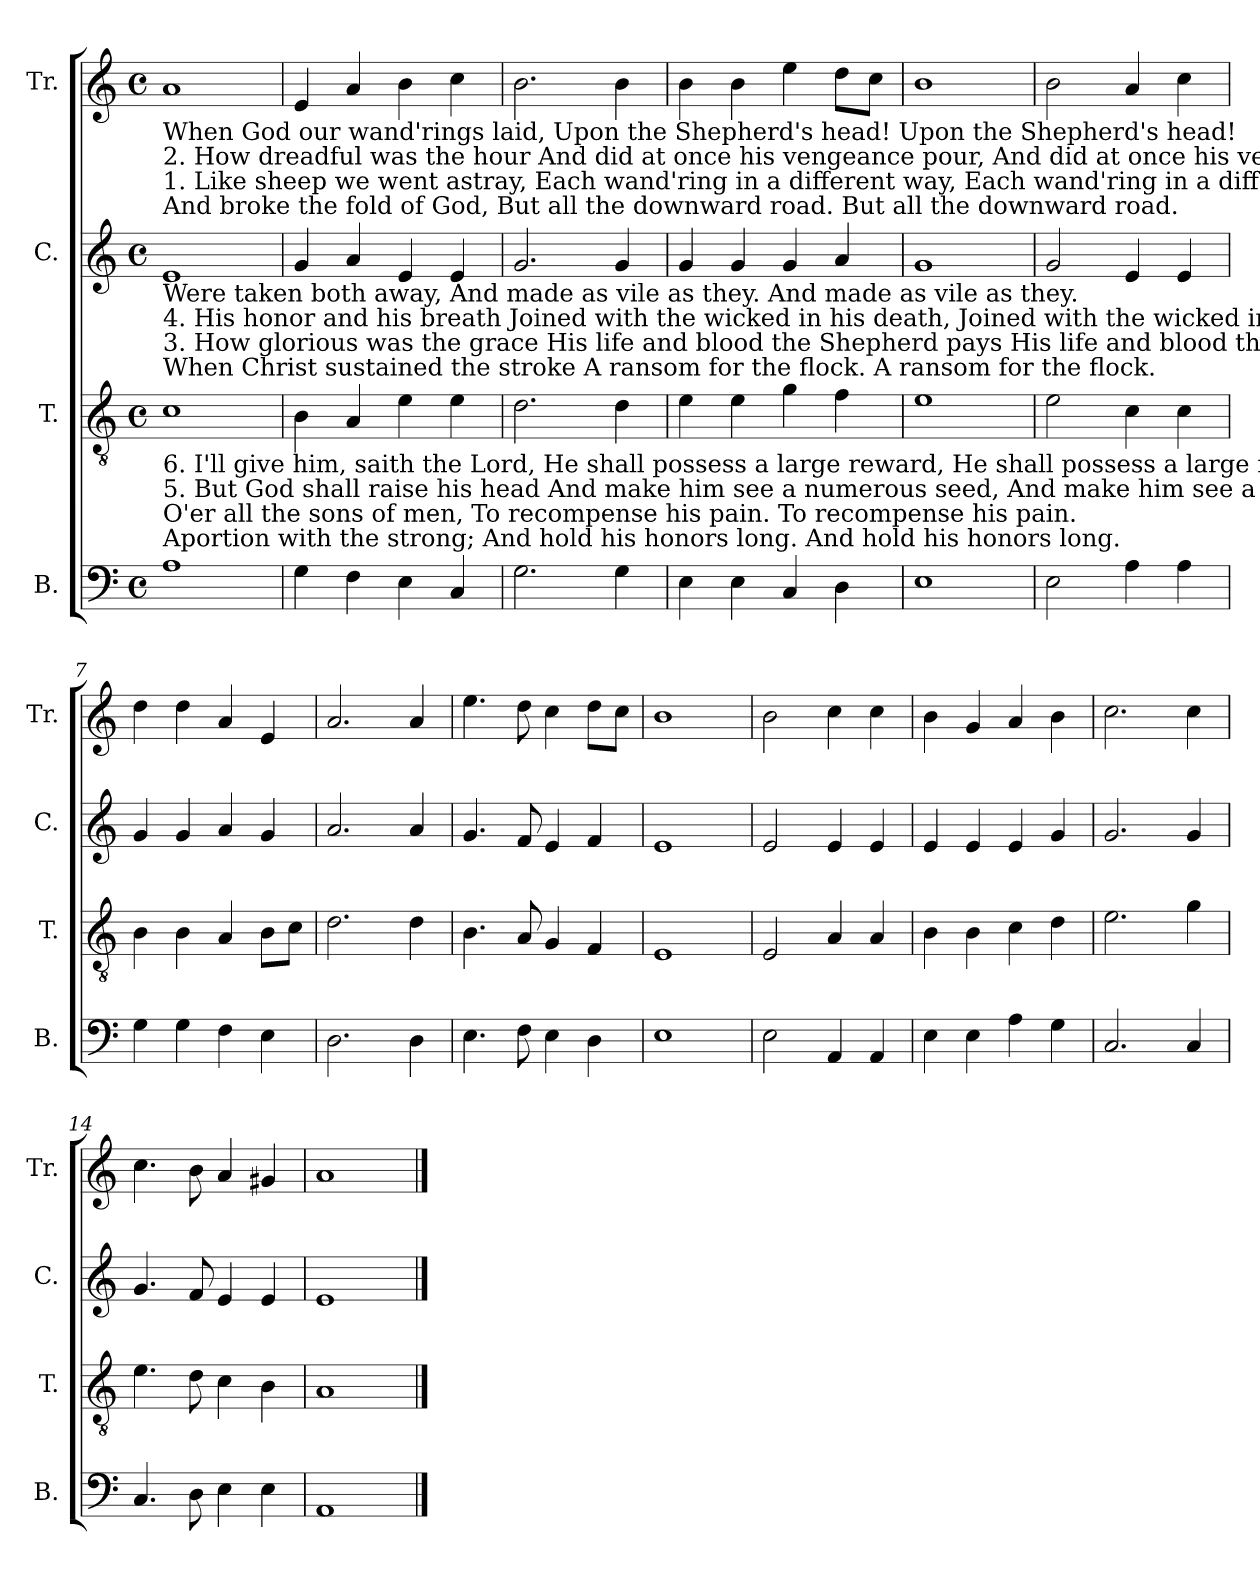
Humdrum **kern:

**kern	**kern	**kern	**kern
*part4	*part3	*part2	*part1
*staff4	*staff3	*staff2	*staff1
*I"B.	*I"T.	*I"C.	*I"Tr.
*I'B.	*I'T.	*I'C.	*I'Tr.
*clefF4	*clefGv2	*clefG2	*clefG2
*k[]	*k[]	*k[]	*k[]
*M4/4	*M4/4	*M4/4	*M4/4
*met(c)	*met(c)	*met(c)	*met(c)
*MM120	*MM120	*MM120	*MM120
=1	=1	=1	=1
!	!	!	!LO:TX:b:t=When God our wand'rings laid,                                        Upon the Shepherd's head!                                         Upon the Shepherd's head!
!	!	!	!LO:TX:b:t=2. How dreadful was the hour                               And did at once his vengeance pour,                                  And did at once his vengeance pour,
!	!	!	!LO:TX:b:t=1. Like sheep we went astray,                               Each wand'ring in a different way,                                     Each wand'ring in a different way,
!	!	!	!LO:TX:b:t=And  broke the fold of  God,                                            But all the downward road.                                         But all the downward road.
!	!	!LO:TX:b:t=Were taken  both away,                                                And made as vile as they.                                               And made as vile as they.	!
!	!	!LO:TX:b:t=4. His  honor  and  his  breath                                 Joined  with  the  wicked in his death,                               Joined with the wicked in his death,	!
!	!	!LO:TX:b:t=3. How glorious was the grace                                His life and blood the Shepherd pays                                His life and blood the Shepherd pays	!
!	!	!LO:TX:b:t=When Christ sustained the stroke                                  A  ransom  for the  flock.                                               A  ransom  for  the flock.	!
!	!LO:TX:b:t=6. I'll  give  him, saith the Lord,                             He shall possess a large reward,                                        He shall possess a large reward,	!	!
!	!LO:TX:b:t=5. But God shall raise his head                              And make him see a numerous seed,                                 And make him see a num'rous seed,	!	!
!	!LO:TX:b:t=O'er all the sons of men,                                                To  recompense  his  pain.                                             To  recompense  his  pain.	!	!
!	!LO:TX:b:t=Aportion with the strong;                                               And hold his honors long.                                              And hold his honors long.	!	!
1A	1c	1e	1a
=2	=2	=2	=2
4G\	4B\	4g/	4e/
4F\	4A/	4a/	4a/
4E\	4e\	4e/	4b\
4C/	4e\	4e/	4cc\
=3	=3	=3	=3
2.G\	2.d\	2.g/	2.b\
4G\	4d\	4g/	4b\
=4	=4	=4	=4
4E\	4e\	4g/	4b\
4E\	4e\	4g/	4b\
4C/	4g\	4g/	4ee\
4D\	4f\	4a/	8dd\L
.	.	.	8cc\J
=5	=5	=5	=5
1E	1e	1g	1b
=6	=6	=6	=6
2E\	2e\	2g/	2b\
4A\	4c\	4e/	4a/
4A\	4c\	4e/	4cc\
=7	=7	=7	=7
4G\	4B\	4g/	4dd\
4G\	4B\	4g/	4dd\
4F\	4A/	4a/	4a/
4E\	8B\L	4g/	4e/
.	8c\J	.	.
=8	=8	=8	=8
2.D\	2.d\	2.a/	2.a/
4D\	4d\	4a/	4a/
=9	=9	=9	=9
4.E\	4.B\	4.g/	4.ee\
8F\	8A/	8f/	8dd\
4E\	4G/	4e/	4cc\
4D\	4F/	4f/	8dd\L
.	.	.	8cc\J
=10	=10	=10	=10
1E	1E	1e	1b
=11	=11	=11	=11
2E\	2E/	2e/	2b\
4AA/	4A/	4e/	4cc\
4AA/	4A/	4e/	4cc\
=12	=12	=12	=12
4E\	4B\	4e/	4b\
4E\	4B\	4e/	4g/
4A\	4c\	4e/	4a/
4G\	4d\	4g/	4b\
=13	=13	=13	=13
2.C/	2.e\	2.g/	2.cc\
4C/	4g\	4g/	4cc\
=14	=14	=14	=14
4.C/	4.e\	4.g/	4.cc\
8D\	8d\	8f/	8b\
4E\	4c\	4e/	4a/
4E\	4B\	4e/	4g#X/
=15	=15	=15	=15
1AA	1A	1e	1a
==	==	==	==
*-	*-	*-	*-
